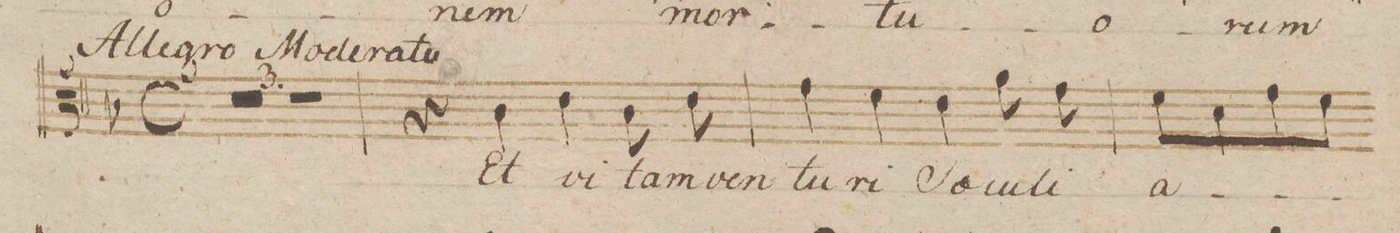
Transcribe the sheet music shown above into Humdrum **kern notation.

**kern	**text	**dynam
*I"Alto.	*	*
*clefC3	*	*
*k[b-]	*	*
*met(c|)	*	*
*M3/4	*	*
*M4/4	*	*
*met(c)	*	*
*mmet(c|)	*	*
0r	.	.
=220	=220	=220
=221	=221	=221
1r	.	.
=222	=222	=222
4r	.	.
4c\	Et	.
4e\	vi-	.
8c\	-tam	.
8e\	ven-	.
=223	=223	=223
4g\	-tu-	.
4f\	-ri	.
4e\	Sae-	.
8a\	-cu-	.
8g\	-li	.
=224	=224	=224
8f\L	a-	.
8d\	.	.
8g\	.	.
8f\J	.	.
*-	*-	*-
